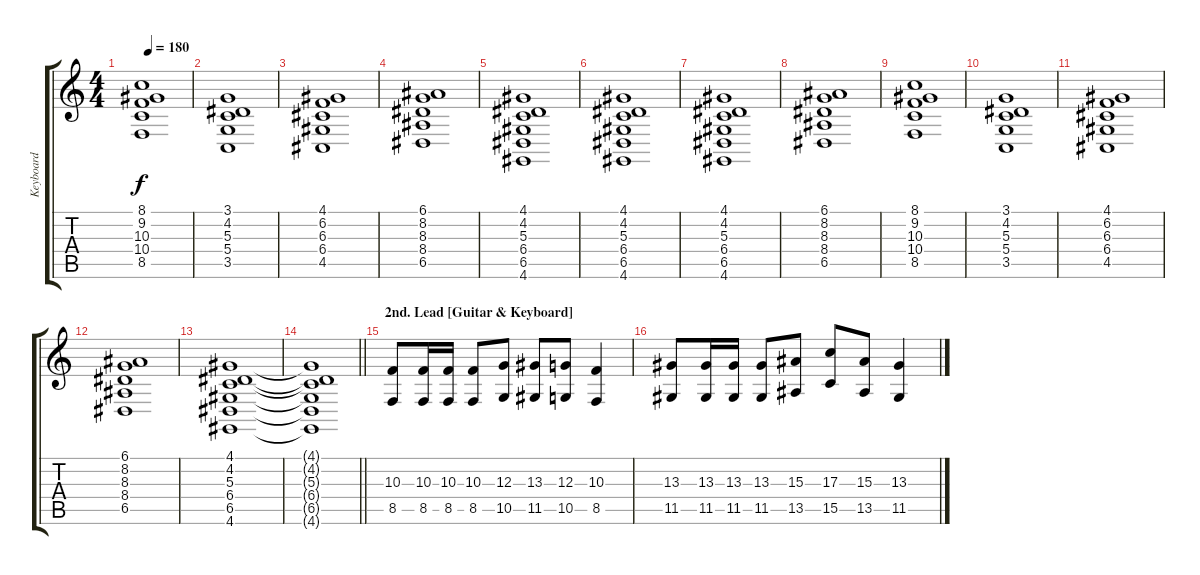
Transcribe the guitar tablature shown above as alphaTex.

\track ("Keyboard" "Keyboard") {instrument brasssection}
\staff {score tabs}
\tuning (E4 B3 G3 D3 A2 E2) {hide}
\ts (4 4)
\tempo 180
\clef g2
\ks c
(8.1 9.2 10.3 10.4 8.5).1{dy f} |
(3.1 4.2 5.3 5.4 3.5).1 |
(4.1 6.2 6.3 6.4 4.5).1 |
(6.1 8.2 8.3 8.4 6.5).1 |
(4.1 4.2 5.3 6.4 6.5 4.6).1 |
(4.1 4.2 5.3 6.4 6.5 4.6).1 |
(4.1 4.2 5.3 6.4 6.5 4.6).1 |
(6.1 8.2 8.3 8.4 6.5).1 |
(8.1 9.2 10.3 10.4 8.5).1 |
(3.1 4.2 5.3 5.4 3.5).1 |
(4.1 6.2 6.3 6.4 4.5).1 |
(6.1 8.2 8.3 8.4 6.5).1 |
(4.1 4.2 5.3 6.4 6.5 4.6).1 |
\barLineRight lightlight
(4.1{t} 4.2{t} 5.3{t} 6.4{t} 6.5{t} 4.6{t}).1 |
\section ("" "2nd. Lead [Guitar & Keyboard]")
(10.3 8.5).8 (10.3 8.5).16 (10.3 8.5).16 (10.3 8.5).8 (12.3 10.5).8 (13.3 11.5).8 (12.3 10.5).8 (10.3 8.5).4 |
(13.3 11.5).8 (13.3 11.5).16 (13.3 11.5).16 (13.3 11.5).8 (15.3 13.5).8 (17.3 15.5).8 (15.3 13.5).8 (13.3 11.5).4
